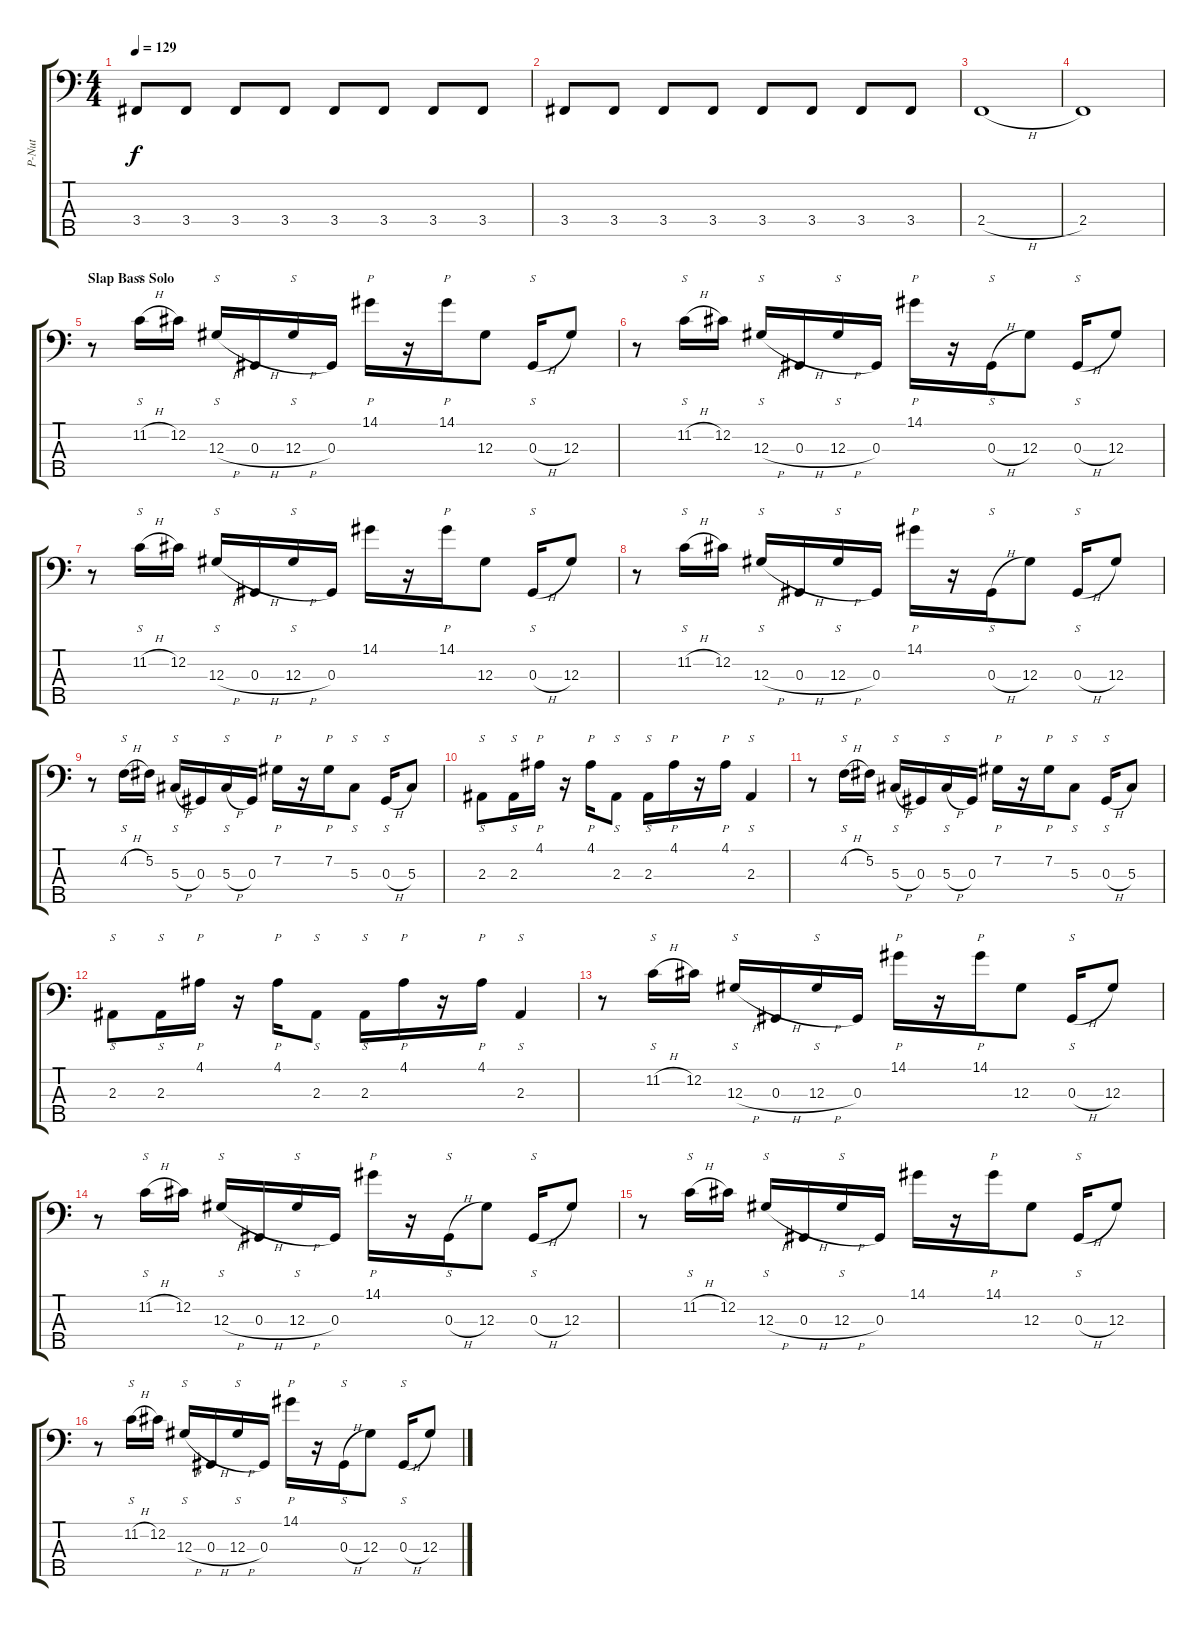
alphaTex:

\track ("P-Nut" "P-Nut") {instrument electricbassfinger}
\staff {score tabs}
\tuning (Gb2 Db2 Ab1 Eb1 Bb0) {hide}
\ts (4 4)
\tempo 129
\clef f4
\ks c
3.4.8{dy f} 3.4.8 3.4.8 3.4.8 3.4.8 3.4.8 3.4.8 3.4.8 |
3.4.8 3.4.8 3.4.8 3.4.8 3.4.8 3.4.8 3.4.8 3.4.8 |
2.4{h}.1 |
2.4.1 |
\section ("" "Slap Bass Solo")
r.8 11.2{h}.16{s} 12.2.16 12.3{h}.16{s} 0.3{h}.16 12.3{h}.16{s} 0.3.16 14.1.16{p} r.16 14.1.16{p} 12.3.8 0.3{h}.16{s} 12.3.8 |
r.8 11.2{h}.16{s} 12.2.16 12.3{h}.16{s} 0.3{h}.16 12.3{h}.16{s} 0.3.16 14.1.16{p} r.16 0.3{h}.16{s} 12.3.8 0.3{h}.16{s} 12.3.8 |
r.8 11.2{h}.16{s} 12.2.16 12.3{h}.16{s} 0.3{h}.16 12.3{h}.16{s} 0.3.16 14.1.16 r.16 14.1.16{p} 12.3.8 0.3{h}.16{s} 12.3.8 |
r.8 11.2{h}.16{s} 12.2.16 12.3{h}.16{s} 0.3{h}.16 12.3{h}.16{s} 0.3.16 14.1.16{p} r.16 0.3{h}.16{s} 12.3.8 0.3{h}.16{s} 12.3.8 |
r.8 4.2{h}.16{s} 5.2.16 5.3{h}.16{s} 0.3.16 5.3{h}.16{s} 0.3.16 7.2.16{p} r.16 7.2.16{p} 5.3.8{s} 0.3{h}.16{s} 5.3.8 |
2.3.8{s} 2.3.16{s} 4.1.16{p} r.16 4.1.16{p} 2.3.8{s} 2.3.16{s} 4.1.16{p} r.16 4.1.16{p} 2.3.4{s} |
r.8 4.2{h}.16{s} 5.2.16 5.3{h}.16{s} 0.3.16 5.3{h}.16{s} 0.3.16 7.2.16{p} r.16 7.2.16{p} 5.3.8{s} 0.3{h}.16{s} 5.3.8 |
2.3.8{s} 2.3.16{s} 4.1.16{p} r.16 4.1.16{p} 2.3.8{s} 2.3.16{s} 4.1.16{p} r.16 4.1.16{p} 2.3.4{s} |
r.8 11.2{h}.16{s} 12.2.16 12.3{h}.16{s} 0.3{h}.16 12.3{h}.16{s} 0.3.16 14.1.16{p} r.16 14.1.16{p} 12.3.8 0.3{h}.16{s} 12.3.8 |
r.8 11.2{h}.16{s} 12.2.16 12.3{h}.16{s} 0.3{h}.16 12.3{h}.16{s} 0.3.16 14.1.16{p} r.16 0.3{h}.16{s} 12.3.8 0.3{h}.16{s} 12.3.8 |
r.8 11.2{h}.16{s} 12.2.16 12.3{h}.16{s} 0.3{h}.16 12.3{h}.16{s} 0.3.16 14.1.16 r.16 14.1.16{p} 12.3.8 0.3{h}.16{s} 12.3.8 |
r.8 11.2{h}.16{s} 12.2.16 12.3{h}.16{s} 0.3{h}.16 12.3{h}.16{s} 0.3.16 14.1.16{p} r.16 0.3{h}.16{s} 12.3.8 0.3{h}.16{s} 12.3.8
